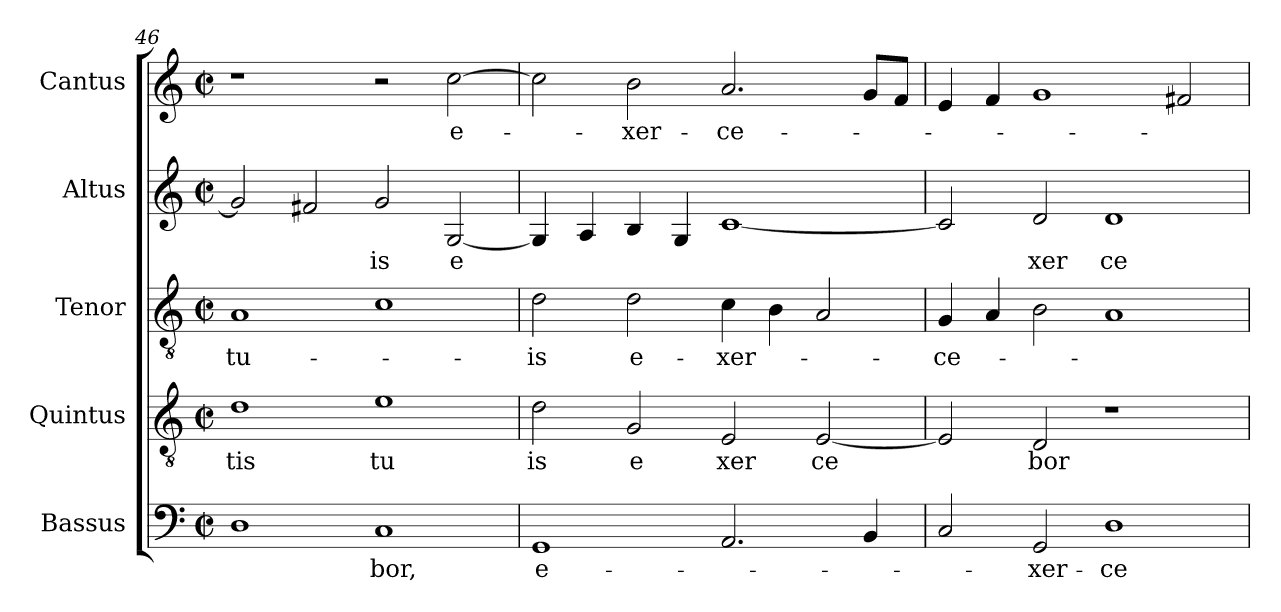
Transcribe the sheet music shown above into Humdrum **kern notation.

**kern	**text	**kern	**text	**kern	**text	**kern	**text	**kern	**text
*part5	*part5	*part4	*part4	*part3	*part3	*part2	*part2	*part1	*part1
*staff5	*staff5	*staff4	*staff4	*staff3	*staff3	*staff2	*staff2	*staff1	*staff1
*I"Bassus	*	*I"Quintus	*	*I"Tenor	*	*I"Altus	*	*I"Cantus	*
*clefF4	*	*clefGv2	*	*clefGv2	*	*clefG2	*	*clefG2	*
*M2/2	*	*M2/2	*	*M2/2	*	*M2/2	*	*M2/2	*
*met(c|)	*	*met(c|)	*	*met(c|)	*	*met(c|)	*	*met(c|)	*
=46	=46	=46	=46	=46	=46	=46	=46	=46	=46
!	!	!	!LO:LY:b:cj	!	!LO:LY:b:cj	!	!	!	!
1D	.	1d	tis	1A	tu-	2g/]	.	1r	.
.	.	.	.	.	.	2f#/	.	.	.
!	!LO:LY:b:cj	!	!LO:LY:b:cj	!	!	!	!LO:LY:b:cj	!	!
1C	-bor,	1e	tu	1c	.	2g/	is	2r	.
!	!	!	!	!	!	!	!LO:LY:b:cj	!	!LO:LY:b:cj
.	.	.	.	.	.	[<2G/	e	[>2cc\	e-
=47	=47	=47	=47	=47	=47	=47	=47	=47	=47
!	!LO:LY:b:rj	!	!LO:LY:b:cj	!	!LO:LY:b:cj	!	!	!	!
1GG	e-	2d\	is	2d\	-is	4G/]	.	2cc\]	.
.	.	.	.	.	.	4A/	.	.	.
!	!	!	!LO:LY:b:cj	!	!LO:LY:b:cj	!	!	!	!LO:LY:b:cj
.	.	2G/	e	2d\	e-	4B/	.	2b\	-xer-
.	.	.	.	.	.	4G/	.	.	.
!	!	!	!LO:LY:b:cj	!	!LO:LY:b	!	!	!	!LO:LY:b:cj
2.AA/	.	2E/	xer	4c\	-xer-	[<1c	.	2.a/	-ce-
.	.	.	.	4B\	.	.	.	.	.
!	!	!	!LO:LY:b:cj	!	!	!	!	!	!
.	.	[<2E/	ce	2A/	.	.	.	.	.
4BB/	.	.	.	.	.	.	.	8g/L	.
.	.	.	.	.	.	.	.	8f/J	.
=48	=48	=48	=48	=48	=48	=48	=48	=48	=48
!	!	!	!	!	!LO:LY:b:cj	!	!	!	!
2C/	.	2E/]	.	4G/	-ce-	2c/]	.	4e/	.
.	.	.	.	4A/	.	.	.	4f/	.
!	!LO:LY:b:cj	!	!LO:LY:b:cj	!	!	!	!LO:LY:b:cj	!	!
2GG/	-xer-	2D/	bor	2B\	.	2d/	xer	1g	.
!	!LO:LY:b:cj	!	!	!	!	!	!LO:LY:b:cj	!	!
1D	-ce-	1r	.	1A	.	1d	ce	.	.
.	.	.	.	.	.	.	.	2f#/	.
=	=	=	=	=	=	=	=	=	=
*-	*-	*-	*-	*-	*-	*-	*-	*-	*-
